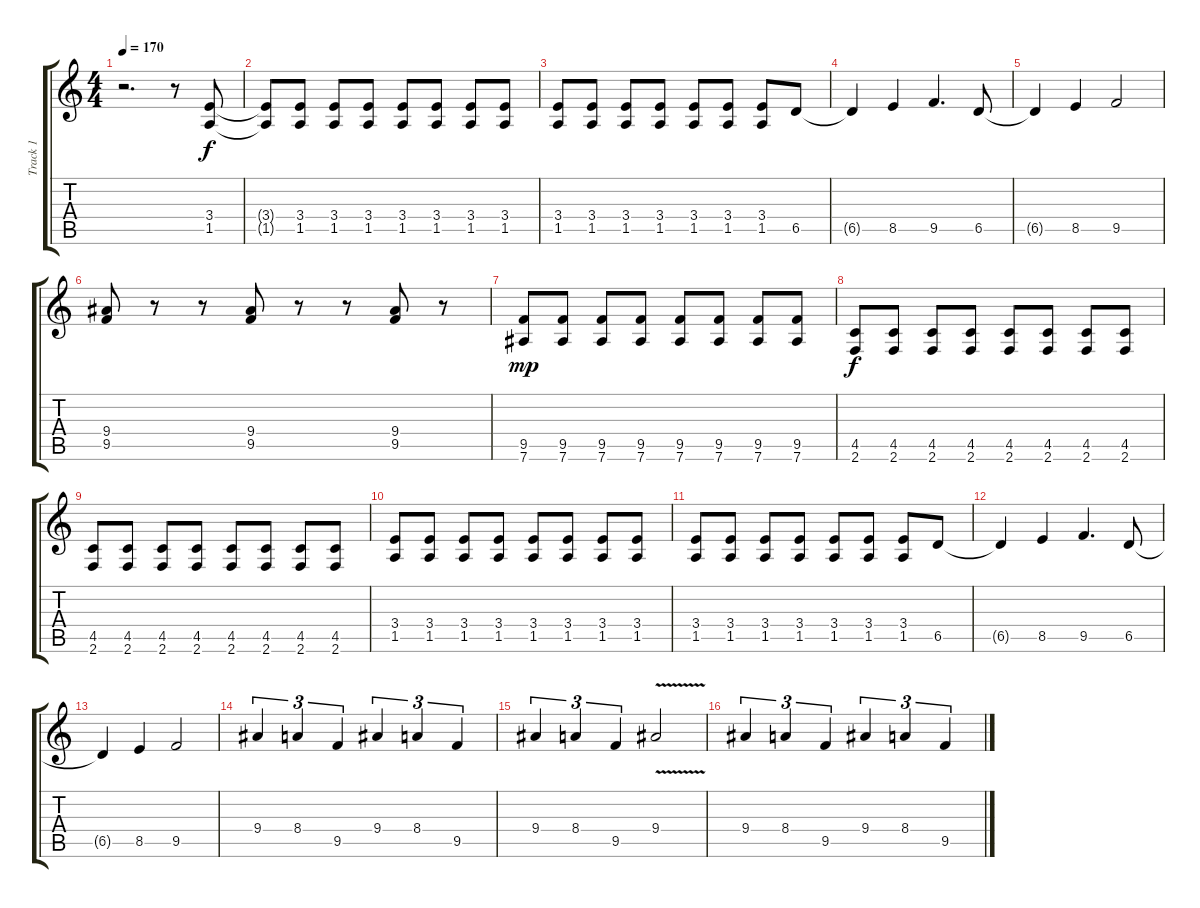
\track ("Track 1" "Track 1") {instrument distortionguitar}
\staff {score tabs}
\tuning (Eb4 Bb3 Gb3 Db3 Ab2 Eb2) {hide}
\ts (4 4)
\tempo 170
\clef g2
\ks c
r.2{d dy f} r.8 (3.4 1.5).8 |
(3.4{t} 1.5{t}).8 (3.4 1.5).8 (3.4 1.5).8 (3.4 1.5).8 (3.4 1.5).8 (3.4 1.5).8 (3.4 1.5).8 (3.4 1.5).8 |
(3.4 1.5).8 (3.4 1.5).8 (3.4 1.5).8 (3.4 1.5).8 (3.4 1.5).8 (3.4 1.5).8 (3.4 1.5).8 6.5.8 |
6.5{t}.4 8.5.4 9.5.4{d} 6.5.8 |
6.5{t}.4 8.5.4 9.5.2 |
(9.4 9.5).8 r.8 r.8 (9.4 9.5).8 r.8 r.8 (9.4 9.5).8 r.8 |
(9.5 7.6).8{dy mp} (9.5 7.6).8 (9.5 7.6).8 (9.5 7.6).8 (9.5 7.6).8 (9.5 7.6).8 (9.5 7.6).8 (9.5 7.6).8 |
(4.5 2.6).8{dy f} (4.5 2.6).8 (4.5 2.6).8 (4.5 2.6).8 (4.5 2.6).8 (4.5 2.6).8 (4.5 2.6).8 (4.5 2.6).8 |
(4.5 2.6).8 (4.5 2.6).8 (4.5 2.6).8 (4.5 2.6).8 (4.5 2.6).8 (4.5 2.6).8 (4.5 2.6).8 (4.5 2.6).8 |
(3.4 1.5).8 (3.4 1.5).8 (3.4 1.5).8 (3.4 1.5).8 (3.4 1.5).8 (3.4 1.5).8 (3.4 1.5).8 (3.4 1.5).8 |
(3.4 1.5).8 (3.4 1.5).8 (3.4 1.5).8 (3.4 1.5).8 (3.4 1.5).8 (3.4 1.5).8 (3.4 1.5).8 6.5.8 |
6.5{t}.4 8.5.4 9.5.4{d} 6.5.8 |
6.5{t}.4 8.5.4 9.5.2 |
9.4.4{tu (3 2)} 8.4.4{tu (3 2)} 9.5.4{tu (3 2)} 9.4.4{tu (3 2)} 8.4.4{tu (3 2)} 9.5.4{tu (3 2)} |
9.4.4{tu (3 2)} 8.4.4{tu (3 2)} 9.5.4{tu (3 2)} 9.4{v}.2 |
9.4.4{tu (3 2)} 8.4.4{tu (3 2) txt ""} 9.5.4{tu (3 2)} 9.4.4{tu (3 2)} 8.4.4{tu (3 2)} 9.5.4{tu (3 2)}
